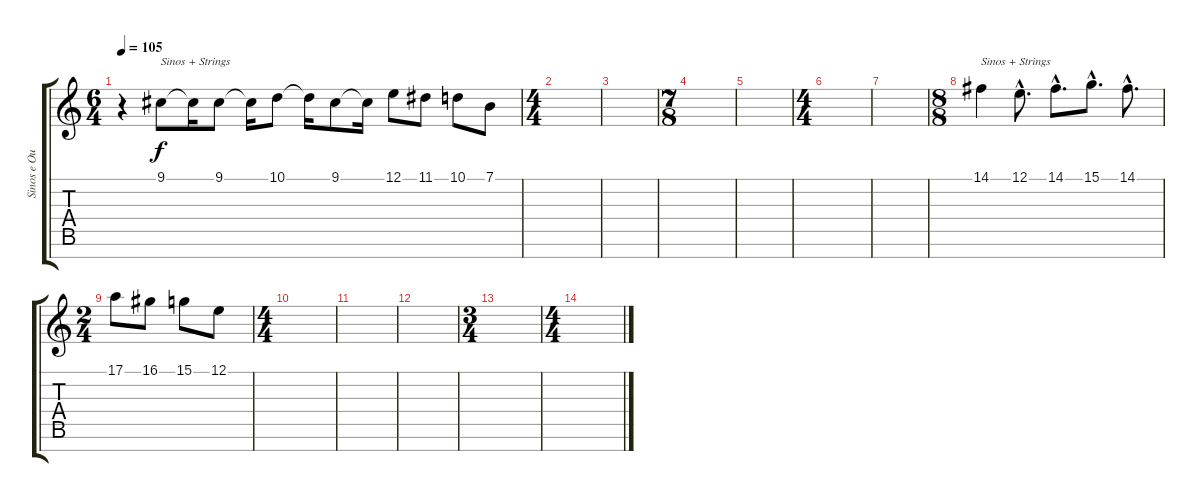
\track ("Sinos e Outros" "Sinos e Ou") {instrument tubularbells}
\staff {score tabs}
\tuning (E4 B3 G3 D3 A2 E2 B1) {hide}
\ts (6 4)
\tempo 105
\clef g2
\ks c
r.4{dy f} 9.1.8{txt "Sinos + Strings" instrument tubularbells} 9.1{t}.16 9.1.8 9.1{t}.16 10.1.8 10.1{t}.16 9.1.8 9.1{t}.16 12.1.8 11.1.8 10.1.8 7.1.8 |
\ts (4 4)
|
|
\ts (7 8)
|
|
\ts (4 4)
|
|
\ts (8 8)
14.1.4{txt "Sinos + Strings" instrument tubularbells} 12.1{hac}.8{d} 14.1{hac}.8{d} 15.1{hac}.8{d} 14.1{hac}.8{d} |
\ts (2 4)
17.1.8 16.1.8 15.1.8 12.1.8 |
\ts (4 4)
|
|
|
\ts (3 4)
|
\ts (4 4)
